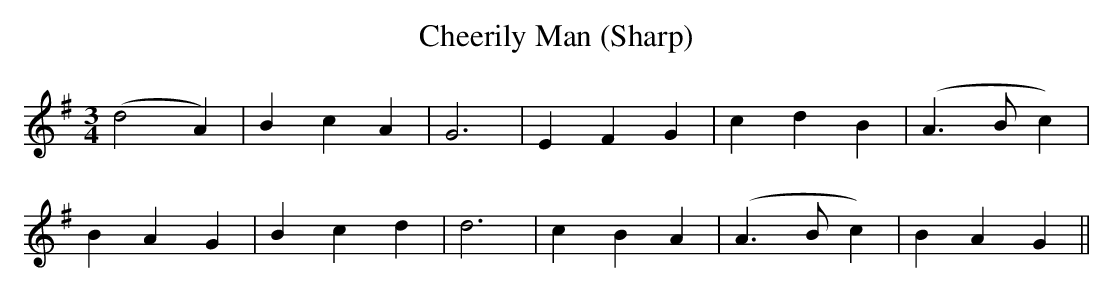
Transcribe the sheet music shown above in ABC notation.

X:1
T:Cheerily Man (Sharp)
M:3/4
L:1/4
K:G
(d2  A)| B c A | G3 | E F G | c d B |(A>B c)|
 B A G | B c d | d3 | c B A |(A>B c)| B A G ||
